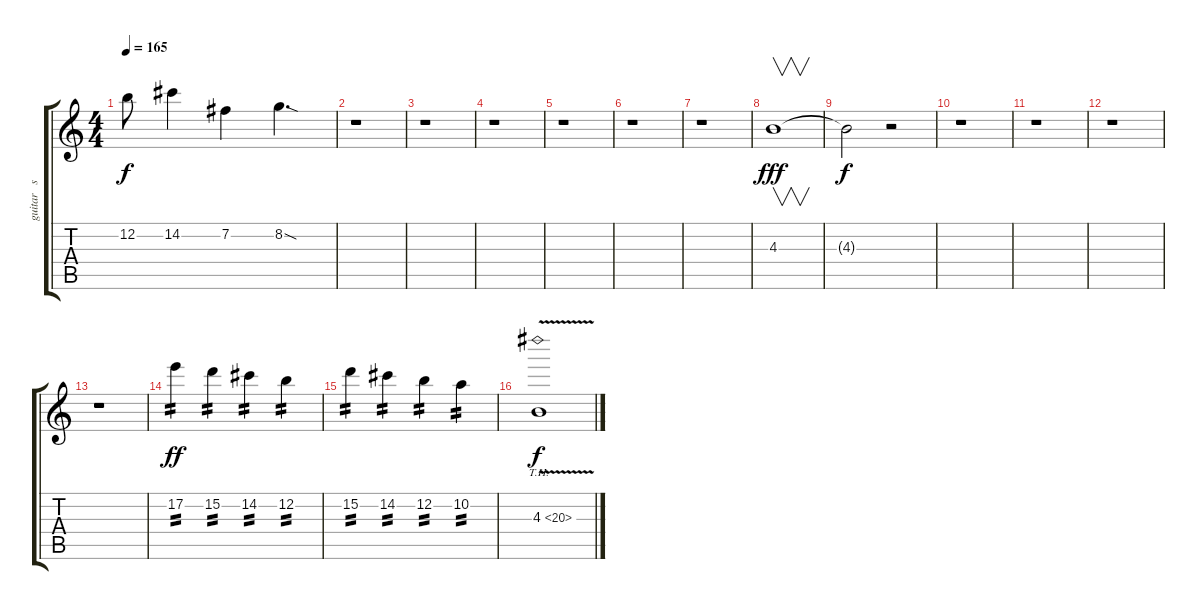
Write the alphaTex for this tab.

\track ("guitar   solo   two" "guitar   s") {instrument overdrivenguitar}
\staff {score tabs}
\tuning (E4 B3 G3 D3 A2 E2) {hide}
\ts (4 4)
\tempo 165
\clef g2
\ks c
12.2{t}.8{dy f} 14.2.4 7.2.4 8.2{sod}.4{d} |
r.1 |
r.1 |
r.1 |
r.1 |
r.1 |
r.1 |
4.3.1{v dy fff} |
4.3{t}.2{dy f} r.2 |
r.1 |
r.1 |
r.1 |
r.1 |
17.2.4{tp 2 dy ff} 15.2.4{tp 2} 14.2.4{tp 2} 12.2.4{tp 2} |
15.2.4{tp 2} 14.2.4{tp 2} 12.2.4{tp 2} 10.2.4{tp 2} |
4.3{th 16 v}.1{dy f}
